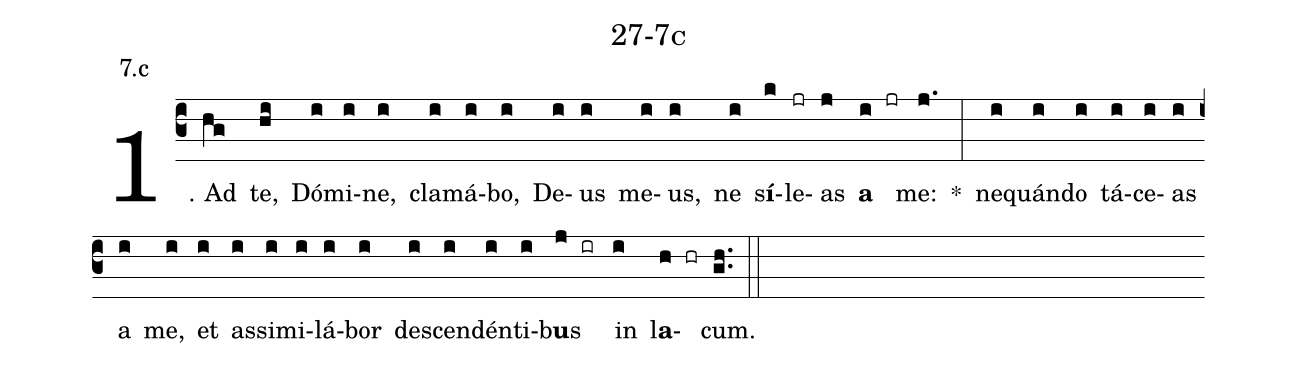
name: 27-7c;
annotation: 7.c;
%%
(c3)1. Ad(hg) te,(hi) Dó(i)mi(i)ne,(i) cla(i)má(i)bo,(i) De(i)us(i) me(i)us,(i) ne(i) s<b>í</b>(k)le(jr)as(j) <b>a</b>(i jr) me:(j.) *(:) ne(i)quán(i)do(i) tá(i)ce(i)as(i) a(i) me,(i) et(i) as(i)si(i)mi(i)lá(i)bor(i) de(i)scen(i)dén(i)ti(i)b<b>u</b>s(j ir) in(i) l<b>a</b>(h hr)cum.(gh..) (::)
